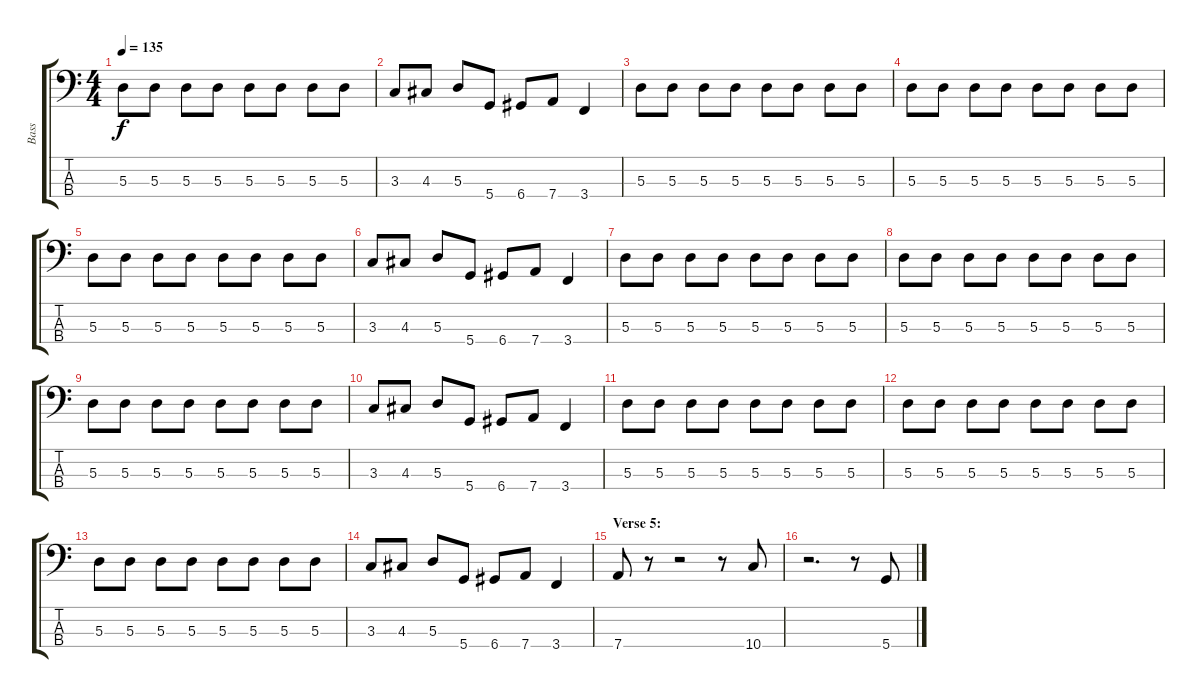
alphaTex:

\track ("Bass" "Bass") {instrument electricbasspick}
\staff {score tabs}
\tuning (G2 D2 A1 D1) {hide}
\ts (4 4)
\tempo 135
\clef f4
\ks c
5.3.8{dy f} 5.3.8 5.3.8 5.3.8 5.3.8 5.3.8 5.3.8 5.3.8 |
3.3.8 4.3.8 5.3.8 5.4.8 6.4.8 7.4.8 3.4.4 |
5.3.8 5.3.8 5.3.8 5.3.8 5.3.8 5.3.8 5.3.8 5.3.8 |
5.3.8 5.3.8 5.3.8 5.3.8 5.3.8 5.3.8 5.3.8 5.3.8 |
5.3.8 5.3.8 5.3.8 5.3.8 5.3.8 5.3.8 5.3.8 5.3.8 |
3.3.8 4.3.8 5.3.8 5.4.8 6.4.8 7.4.8 3.4.4 |
5.3.8 5.3.8 5.3.8 5.3.8 5.3.8 5.3.8 5.3.8 5.3.8 |
5.3.8 5.3.8 5.3.8 5.3.8 5.3.8 5.3.8 5.3.8 5.3.8 |
5.3.8 5.3.8 5.3.8 5.3.8 5.3.8 5.3.8 5.3.8 5.3.8 |
3.3.8 4.3.8 5.3.8 5.4.8 6.4.8 7.4.8 3.4.4 |
5.3.8 5.3.8 5.3.8 5.3.8 5.3.8 5.3.8 5.3.8 5.3.8 |
5.3.8 5.3.8 5.3.8 5.3.8 5.3.8 5.3.8 5.3.8 5.3.8 |
5.3.8 5.3.8 5.3.8 5.3.8 5.3.8 5.3.8 5.3.8 5.3.8 |
3.3.8 4.3.8 5.3.8 5.4.8 6.4.8 7.4.8 3.4.4 |
\section ("" "Verse 5:")
7.4.8 r.8 r.2 r.8 10.4.8 |
r.2{d} r.8 5.4.8
